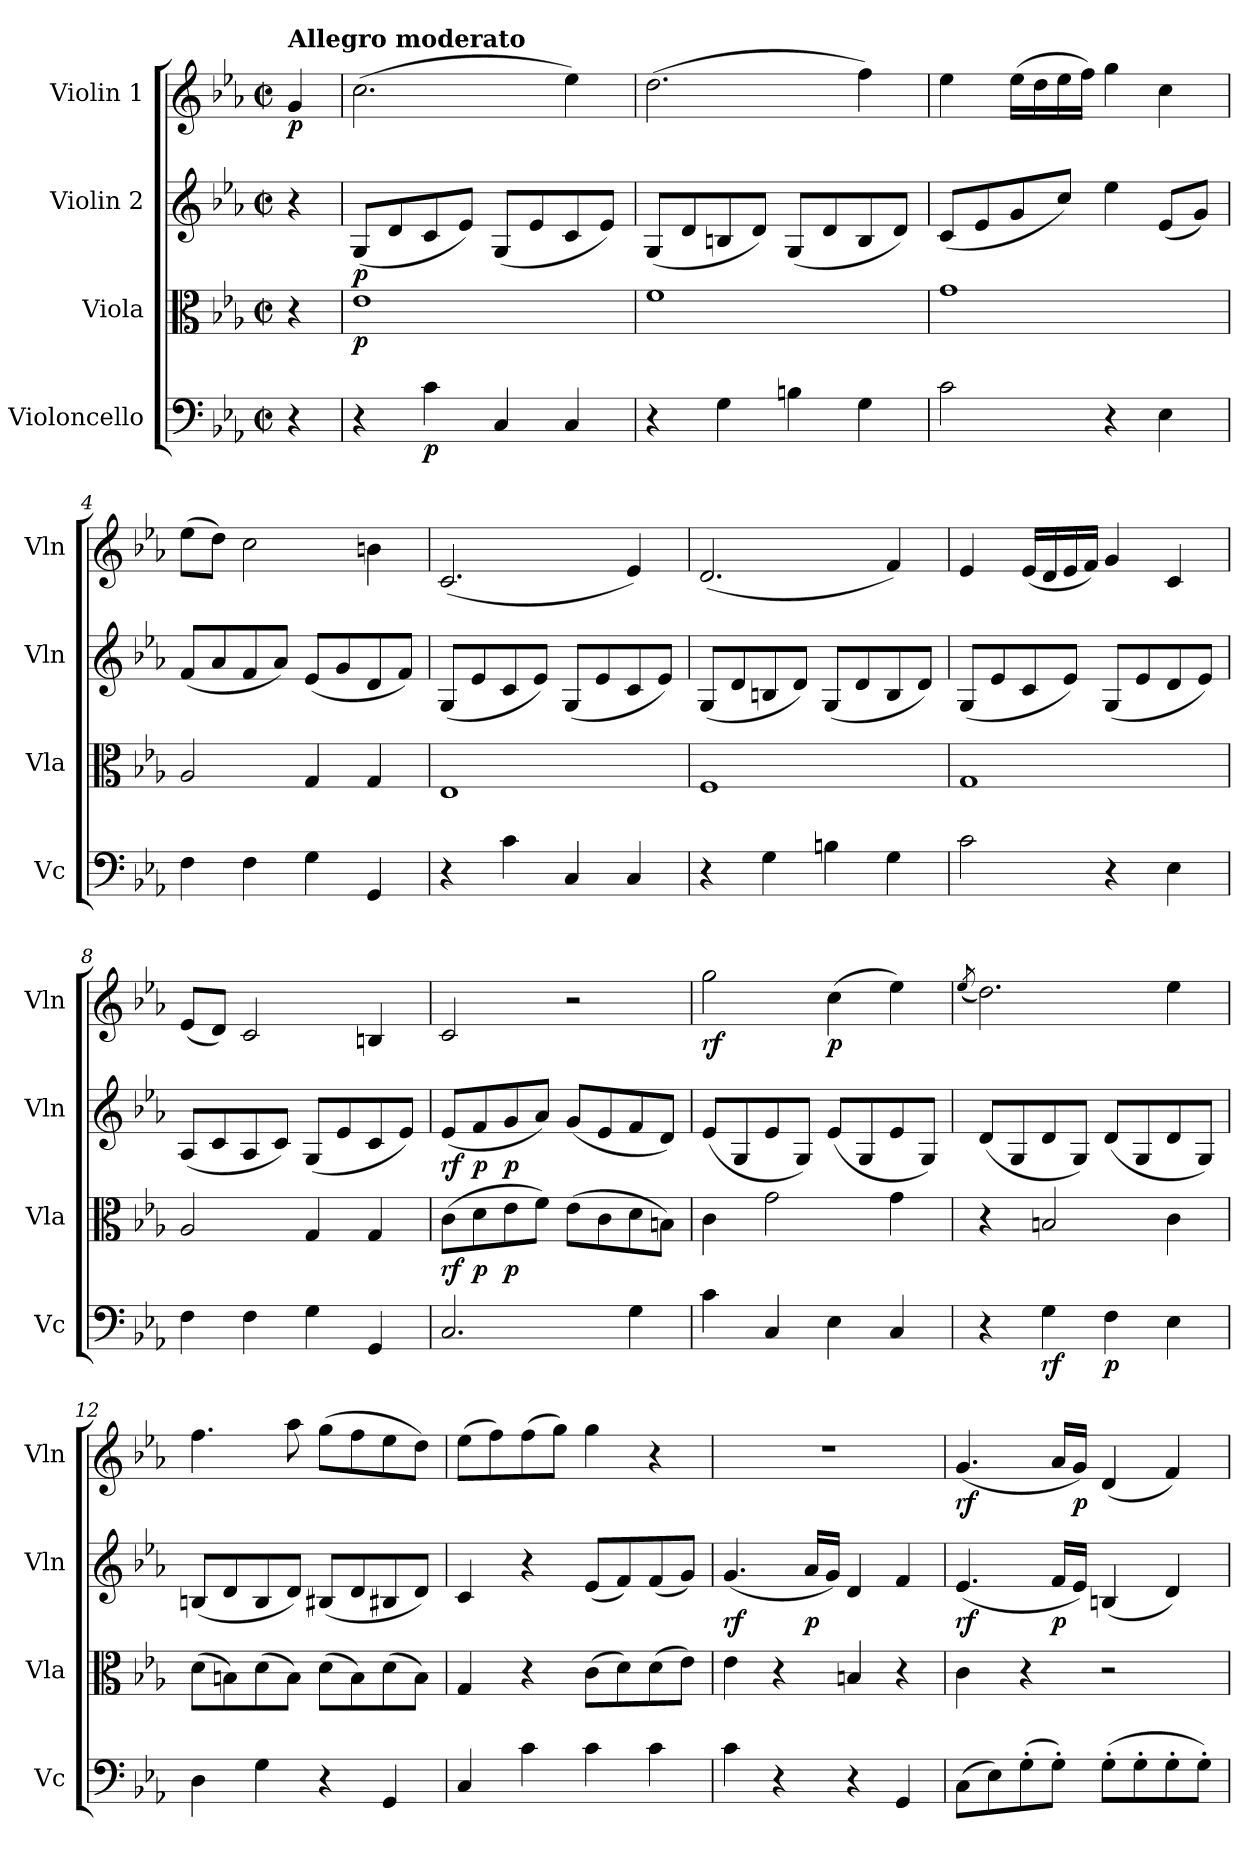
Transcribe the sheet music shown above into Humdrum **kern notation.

**kern	**dynam	**kern	**dynam	**kern	**dynam	**kern	**dynam
*part4	*part4	*part3	*part3	*part2	*part2	*part1	*part1
*staff4	*staff4	*staff3	*staff3	*staff2	*staff2	*staff1	*staff1
*I"Violoncello	*	*I"Viola	*	*I"Violin 2	*	*I"Violin 1	*
*I'Vc	*	*I'Vla	*	*I'Vln	*	*I'Vln	*
*clefF4	*	*clefC3	*	*clefG2	*	*clefG2	*
*k[b-e-a-]	*	*k[b-e-a-]	*	*k[b-e-a-]	*	*k[b-e-a-]	*
*M2/2	*	*M2/2	*	*M2/2	*	*M2/2	*
*met(c|)	*	*met(c|)	*	*met(c|)	*	*met(c|)	*
=	=	=	=	=	=	=	=
!	!	!	!	!	!	!LO:TX:a:B:t=Allegro moderato	!
!	!	!	!	!	!	!	!LO:DY:b
4r	.	4r	.	4r	.	4g/	p
=1	=1	=1	=1	=1	=1	=1	=1
!	!	!	!LO:DY:b	!	!LO:DY:b	!	!
4r	.	1e-	p	(<8G/L	p	(>2.cc\	.
.	.	.	.	8d/	.	.	.
!	!LO:DY:b	!	!	!	!	!	!
4c\	p	.	.	8c/	.	.	.
.	.	.	.	8e-/J)	.	.	.
4C/	.	.	.	(<8G/L	.	.	.
.	.	.	.	8e-/	.	.	.
4C/	.	.	.	8c/	.	4ee-\)	.
.	.	.	.	8e-/J)	.	.	.
=2	=2	=2	=2	=2	=2	=2	=2
4r	.	1f	.	(<8G/L	.	(>2.dd\	.
.	.	.	.	8d/	.	.	.
4G\	.	.	.	8Bn/	.	.	.
.	.	.	.	8d/J)	.	.	.
4Bn\	.	.	.	(<8G/L	.	.	.
.	.	.	.	8d/	.	.	.
4G\	.	.	.	8B/	.	4ff\)	.
.	.	.	.	8d/J)	.	.	.
=3	=3	=3	=3	=3	=3	=3	=3
2c\	.	1g	.	(<8c/L	.	4ee-\	.
.	.	.	.	8e-/	.	.	.
.	.	.	.	8g/	.	(>16ee-\LL	.
.	.	.	.	.	.	16dd\	.
.	.	.	.	8cc/J)	.	16ee-\	.
.	.	.	.	.	.	16ff\JJ)	.
4r	.	.	.	4ee-\	.	4gg\	.
4E-\	.	.	.	(<8e-/L	.	4cc\	.
.	.	.	.	8g/J)	.	.	.
=4	=4	=4	=4	=4	=4	=4	=4
4F\	.	2A-/	.	(<8f/L	.	(>8ee-\L	.
.	.	.	.	8a-/	.	8dd\J)	.
4F\	.	.	.	8f/	.	2cc\	.
.	.	.	.	8a-/J)	.	.	.
4G\	.	4G/	.	(<8e-/L	.	.	.
.	.	.	.	8g/	.	.	.
4GG/	.	4G/	.	8d/	.	4bn\	.
.	.	.	.	8f/J)	.	.	.
=5	=5	=5	=5	=5	=5	=5	=5
4r	.	1E-	.	(<8G/L	.	(<2.c/	.
.	.	.	.	8e-/	.	.	.
4c\	.	.	.	8c/	.	.	.
.	.	.	.	8e-/J)	.	.	.
4C/	.	.	.	(<8G/L	.	.	.
.	.	.	.	8e-/	.	.	.
4C/	.	.	.	8c/	.	4e-/)	.
.	.	.	.	8e-/J)	.	.	.
=6	=6	=6	=6	=6	=6	=6	=6
4r	.	1F	.	(<8G/L	.	(<2.d/	.
.	.	.	.	8d/	.	.	.
4G\	.	.	.	8Bn/	.	.	.
.	.	.	.	8d/J)	.	.	.
4Bn\	.	.	.	(<8G/L	.	.	.
.	.	.	.	8d/	.	.	.
4G\	.	.	.	8B/	.	4f/)	.
.	.	.	.	8d/J)	.	.	.
!!LO:LB:g=z
=7	=7	=7	=7	=7	=7	=7	=7
2c\	.	1G	.	(<8G/L	.	4e-/	.
.	.	.	.	8e-/	.	.	.
.	.	.	.	8c/	.	(<16e-/LL	.
.	.	.	.	.	.	16d/	.
.	.	.	.	8e-/J)	.	16e-/	.
.	.	.	.	.	.	16f/JJ)	.
4r	.	.	.	(<8G/L	.	4g/	.
.	.	.	.	8e-/	.	.	.
4E-\	.	.	.	8d/	.	4c/	.
.	.	.	.	8e-/J)	.	.	.
=8	=8	=8	=8	=8	=8	=8	=8
4F\	.	2A-/	.	(<8A-/L	.	(<8e-/L	.
.	.	.	.	8c/	.	8d/J)	.
4F\	.	.	.	8A-/	.	2c/	.
.	.	.	.	8c/J)	.	.	.
4G\	.	4G/	.	(<8G/L	.	.	.
.	.	.	.	8e-/	.	.	.
4GG/	.	4G/	.	8c/	.	4Bn/	.
.	.	.	.	8e-/J)	.	.	.
=9	=9	=9	=9	=9	=9	=9	=9
!	!	!	!LO:DY:b	!	!LO:DY:b	!	!
2.C/	.	(>8c\L	rf	(<8e-/L	rf	2c/	.
!	!	!	!LO:DY:b	!	!LO:DY:b	!	!
.	.	8d\	p	8f/	p	.	.
!	!	!	!LO:DY:b	!	!LO:DY:b	!	!
.	.	8e-\	p	8g/	p	.	.
.	.	8f\J)	.	8a-/J)	.	.	.
.	.	(>8e-\L	.	(<8g/L	.	2r	.
.	.	8c\	.	8e-/	.	.	.
4G\	.	8d\	.	8f/	.	.	.
.	.	8Bn\J)	.	8d/J)	.	.	.
=10	=10	=10	=10	=10	=10	=10	=10
!	!	!	!	!	!	!	!LO:DY:b
4c\	.	4c\	.	(<8e-/L	.	2gg\	rf
.	.	.	.	8G/	.	.	.
4C/	.	2g\	.	8e-/	.	.	.
.	.	.	.	8G/J)	.	.	.
!	!	!	!	!	!	!	!LO:DY:b
4E-\	.	.	.	(<8e-/L	.	(>4cc\	p
.	.	.	.	8G/	.	.	.
4C/	.	4g\	.	8e-/	.	4ee-\)	.
.	.	.	.	8G/J)	.	.	.
=11	=11	=11	=11	=11	=11	=11	=11
.	.	.	.	.	.	(<8qee-!/	.
4r	.	4r	.	(<8d/L	.	2.dd\)	.
.	.	.	.	8G/	.	.	.
!	!LO:DY:b	!	!	!	!	!	!
4G\	rf	2Bn/	.	8d/	.	.	.
.	.	.	.	8G/J)	.	.	.
!	!LO:DY:b	!	!	!	!	!	!
4F\	p	.	.	(<8d/L	.	.	.
.	.	.	.	8G/	.	.	.
4E-\	.	4c\	.	8d/	.	4ee-\	.
.	.	.	.	8G/J)	.	.	.
=12	=12	=12	=12	=12	=12	=12	=12
4D\	.	(>8d\L	.	(<8Bn/L	.	4.ff\	.
.	.	8Bn\)	.	8d/	.	.	.
4G\	.	(>8d\	.	8B/	.	.	.
.	.	8B\J)	.	8d/J)	.	8aa-\	.
4r	.	(>8d\L	.	(<8B#X/L	.	(>8gg\L	.
.	.	8B\)	.	8d/	.	8ff\	.
4GG/	.	(>8d\	.	8B#X/	.	8ee-\	.
.	.	8B\J)	.	8d/J)	.	8dd\J)	.
!!LO:LB:g=z
=13	=13	=13	=13	=13	=13	=13	=13
4C/	.	4G/	.	4c/	.	(>8ee-\L	.
.	.	.	.	.	.	8ff\)	.
4c\	.	4r	.	4r	.	(>8ff\	.
.	.	.	.	.	.	8gg\J)	.
4c\	.	(>8c\L	.	(<8e-/L	.	4gg\	.
.	.	8d\)	.	8f/)	.	.	.
4c\	.	(>8d\	.	(<8f/	.	4r	.
.	.	8e-\J)	.	8g/J)	.	.	.
=14	=14	=14	=14	=14	=14	=14	=14
!	!	!	!	!	!LO:DY:b	!	!
4c\	.	4e-\	.	(<4.g/	rf	1r	.
4r	.	4r	.	.	.	.	.
!	!	!	!	!	!LO:DY:b	!	!
.	.	.	.	16a-/LL	p	.	.
.	.	.	.	16g/JJ)	.	.	.
4r	.	4Bn/	.	4d/	.	.	.
4GG/	.	4r	.	4f/	.	.	.
=15	=15	=15	=15	=15	=15	=15	=15
!	!	!	!	!	!LO:DY:b	!	!LO:DY:b
(>8C\L	.	4c\	.	(<4.e-/	rf	(<4.g/	rf
8E-\)	.	.	.	.	.	.	.
(>8G'\	.	4r	.	.	.	.	.
!	!	!	!	!	!LO:DY:b	!	!
8G'\J)	.	.	.	16f/LL	p	16a-/LL	.
!	!	!	!	!	!	!	!LO:DY:b
.	.	.	.	16e-/JJ)	.	16g/JJ)	p
(>8G'\L	.	2r	.	(<4Bn/	.	(<4d/	.
8G'\	.	.	.	.	.	.	.
8G'\	.	.	.	4d/)	.	4f/)	.
8G'\J)	.	.	.	.	.	.	.
=	=	=	=	=	=	=	=
*-	*-	*-	*-	*-	*-	*-	*-
